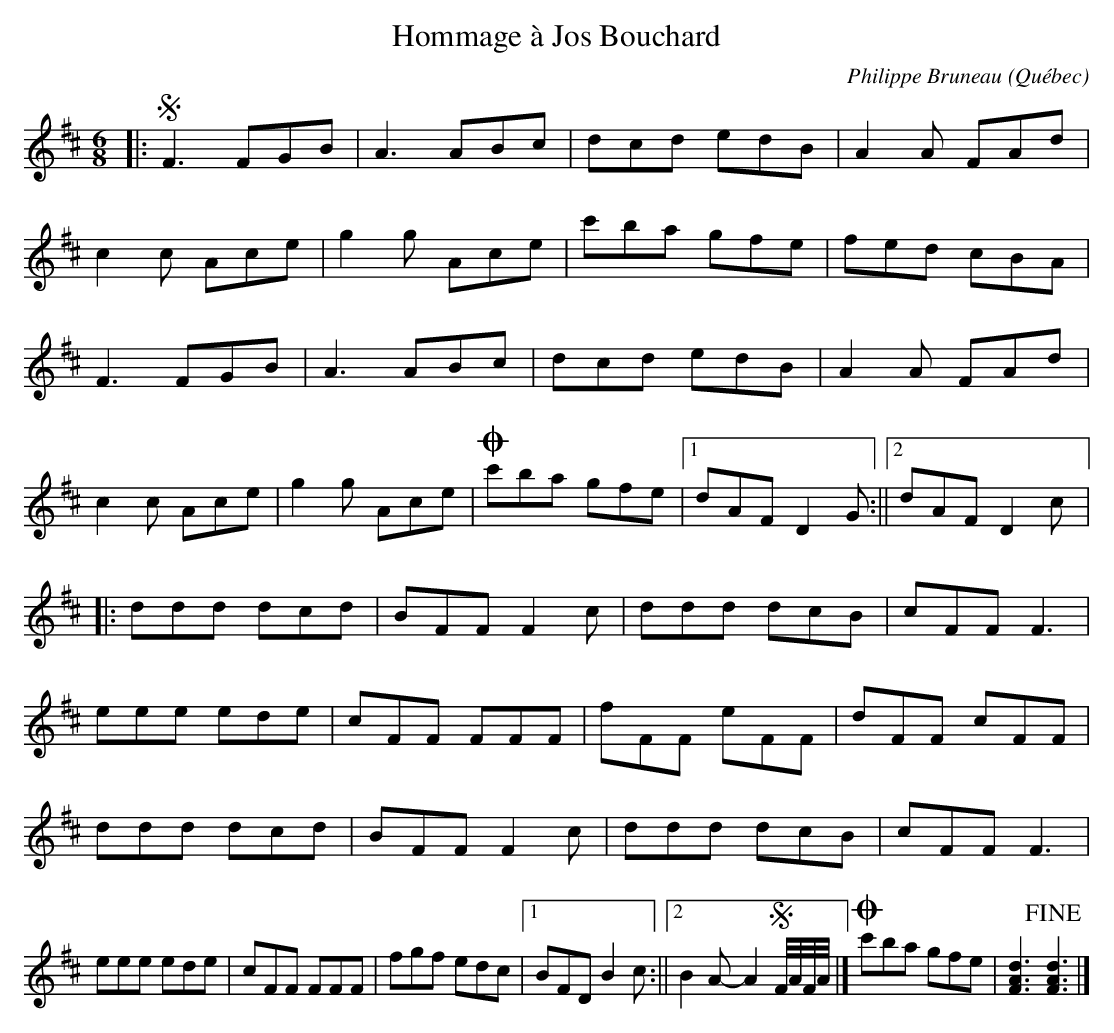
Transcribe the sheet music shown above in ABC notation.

X:1
T:Hommage à Jos Bouchard
C:Philippe Bruneau
O:Québec
M:6/8
L:1/8
K:Dmaj
|: S F3 FGB | A3 ABc | dcd edB | A2A FAd |
c2c Ace | g2g Ace | c'ba gfe | fed cBA |
F3 FGB | A3 ABc | dcd edB | A2A FAd |
c2c Ace | g2g Ace | O c'ba gfe |1 dAF D2G :||2 dAF D2c |:
ddd dcd | BFF F2c | ddd dcB | cFF F3 |
eee ede | cFF FFF | fFF eFF | dFF cFF |
ddd dcd | BFF F2c | ddd dcB | cFF F3 |
eee ede | cFF FFF | fgf edc |1 BFD B2c :||2 B2A-A2 !segno! F//A//F//A// |] O c'ba gfe | [F3A3d3] !fine! [F3A3d3] |]
